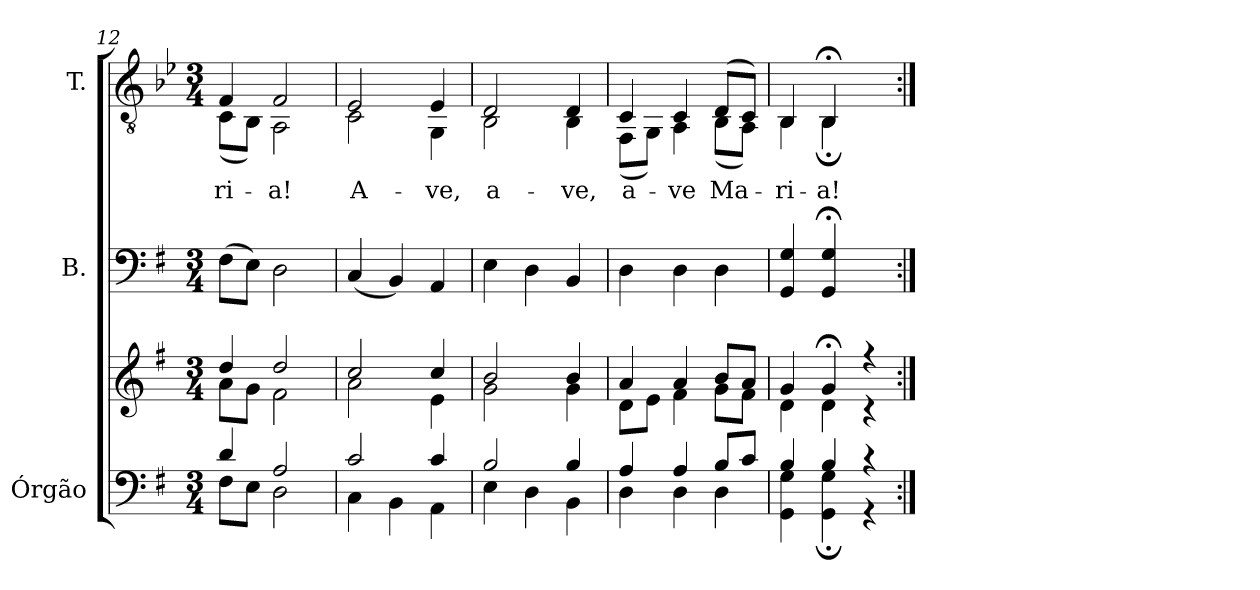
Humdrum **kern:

**kern	**kern	**kern	**kern	**text
*part3	*part3	*part2	*part1	*part1
*staff4	*staff3	*staff2	*staff1	*staff1
*I"Órgão	*	*I"B.	*I"T.	*
*I'Órg.	*	*	*	*
*clefF4	*clefG2	*clefF4	*clefGv2	*
*	*	*	*ITrd2c3	*
*k[f#]	*k[f#]	*k[f#]	*k[f#]	*
*G:	*G:	*G:	*G:	*
*M3/4	*M3/4	*M3/4	*M3/4	*
=12	=12	=12	=12	=12
*^	*^	*	*	*
!	!	!	!	!	!	!LO:LY:b:color=#000000
*	*	*	*	*	*^	*
4di/	8F#i\L	4ddi/	8ai\L	(8F#i\L	4Di/	(8AAi\L	-ri-
.	8Ei\J	.	8gi\J	8Ei\J)	.	8GGi\J)	.
!	!	!	!	!	!	!	!LO:LY:b:color=#000000
2Ai/	2Di\	2ddi/	2f#i\	2Di\	2Di/	2FF#i\	-a!
!!LO:LB:g=z	!!
=13	=13	=13	=13	=13	=13	=13	=13
!	!	!	!	!	!	!	!LO:LY:b:color=#000000
2ci/	4Ci\	2cci/	2ai\	(4Ci/	2Ci/	2AAi\	A-
.	4BBi\	.	.	4BBi/)	.	.	.
!	!	!	!	!	!	!	!LO:LY:b:color=#000000
4ci/	4AAi\	4cci/	4ei\	4AAi/	4Ci/	4EEi\	-ve,
=14	=14	=14	=14	=14	=14	=14	=14
!	!	!	!	!	!	!	!LO:LY:b:color=#000000
2Bi/	4Ei\	2bi/	2gi\	4Ei\	2BBi/	2GGi\	a-
.	4Di\	.	.	4Di\	.	.	.
!	!	!	!	!	!	!	!LO:LY:b:color=#000000
4Bi/	4BBi\	4bi/	4gi\	4BBi/	4BBi/	4GGi\	-ve,
=15	=15	=15	=15	=15	=15	=15	=15
!	!	!	!	!	!	!	!LO:LY:b:color=#000000
4Ai/	4Di\	4ai/	8di\L	4Di\	4AAi/	(8DDi\L	a-
.	.	.	8ei\J	.	.	8EEi\J)	.
!	!	!	!	!	!	!	!LO:LY:b:color=#000000
4Ai/	4Di\	4ai/	4f#i\	4Di\	4AAi/	4FF#i\	-ve
!	!	!	!	!	!	!	!LO:LY:b:color=#000000
8Bi/L	4Di\	8bi/L	8gi\L	4Di\	(8BBi/L	(8GGi\L	Ma-
8ci/J	.	8ai/J	8f#i\J	.	8AAi/J)	8FF#i\J)	.
=16	=16	=16	=16	=16	=16	=16	=16
!	!	!	!	!	!	!	!LO:LY:b:color=#000000
4Bi/	4GGi\ 4Gi	4gi/	4di\	4GGi/ 4Gi	4GGi/	4GGi\	-ri-
!	!	!	!	!	!	!	!LO:LY:b:color=#000000
4Bi/	4GGi\; 4Gi;	4g;i/	4di\	4GGi/; 4Gi;	4GG;i/	4GG;i\	-a!
4r	4r	4r	4r	4ryy	4ryy	4ryy	.
*v	*v	*	*	*	*v	*v	*
*	*v	*v	*	*	*
=:|!	=:|!	=:|!	=:|!	=:|!
*-	*-	*-	*-	*-
